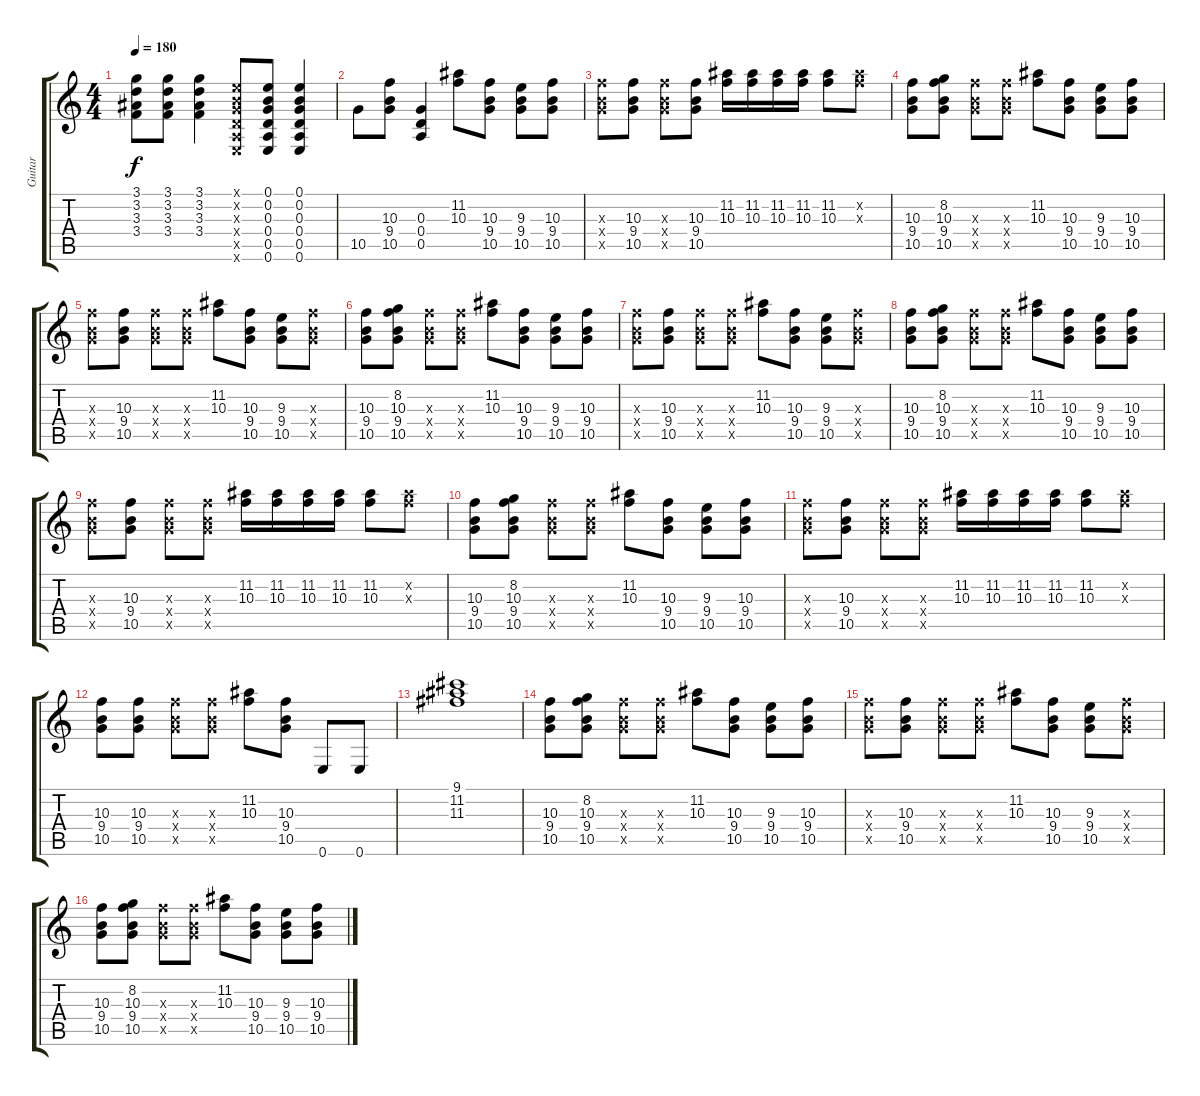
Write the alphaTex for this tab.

\track ("Guitar" "Guitar") {instrument distortionguitar}
\staff {score tabs}
\tuning (E4 B3 G3 D3 A2 E2) {hide}
\ts (4 4)
\tempo 180
\clef g2
\ks c
(3.1 3.2 3.3 3.4).8{dy f instrument distortionguitar} (3.1 3.2 3.3 3.4).8 (3.1 3.2 3.3 3.4).4 (0.1{x} 0.2{x} 0.3{x} 0.4{x} 0.5{x} 0.6{x}).8 (0.1 0.2 0.3 0.4 0.5 0.6).8 (0.1 0.2 0.3 0.4 0.5 0.6).4 |
10.5.8 (10.3 9.4 10.5).8 (0.3 0.4 0.5).4 (11.2 10.3).8 (10.3 9.4 10.5).8 (9.3 9.4 10.5).8 (10.3 9.4 10.5).8 |
(10.3{x} 9.4{x} 10.5{x}).8 (10.3 9.4 10.5).8 (10.3{x} 9.4{x} 10.5{x}).8 (10.3 9.4 10.5).8 (11.2 10.3).16 (11.2 10.3).16 (11.2 10.3).16 (11.2 10.3).16 (11.2 10.3).8 (11.2{x} 10.3{x}).8 |
(10.3 9.4 10.5).8 (8.2 10.3 9.4 10.5).8 (10.3{x} 9.4{x} 10.5{x}).8 (10.3{x} 9.4{x} 10.5{x}).8 (11.2 10.3).8 (10.3 9.4 10.5).8 (9.3 9.4 10.5).8 (10.3 9.4 10.5).8 |
(10.3{x} 9.4{x} 10.5{x}).8 (10.3 9.4 10.5).8 (10.3{x} 9.4{x} 10.5{x}).8 (10.3{x} 9.4{x} 10.5{x}).8 (11.2 10.3).8 (10.3 9.4 10.5).8 (9.3 9.4 10.5).8 (10.3{x} 9.4{x} 10.5{x}).8 |
(10.3 9.4 10.5).8 (8.2 10.3 9.4 10.5).8 (10.3{x} 9.4{x} 10.5{x}).8 (10.3{x} 9.4{x} 10.5{x}).8 (11.2 10.3).8 (10.3 9.4 10.5).8 (9.3 9.4 10.5).8 (10.3 9.4 10.5).8 |
(10.3{x} 9.4{x} 10.5{x}).8 (10.3 9.4 10.5).8 (10.3{x} 9.4{x} 10.5{x}).8 (10.3{x} 9.4{x} 10.5{x}).8 (11.2 10.3).8 (10.3 9.4 10.5).8 (9.3 9.4 10.5).8 (10.3{x} 9.4{x} 10.5{x}).8 |
(10.3 9.4 10.5).8 (8.2 10.3 9.4 10.5).8 (10.3{x} 9.4{x} 10.5{x}).8 (10.3{x} 9.4{x} 10.5{x}).8 (11.2 10.3).8 (10.3 9.4 10.5).8 (9.3 9.4 10.5).8 (10.3 9.4 10.5).8 |
(10.3{x} 9.4{x} 10.5{x}).8 (10.3 9.4 10.5).8 (10.3{x} 9.4{x} 10.5{x}).8 (10.3{x} 9.4{x} 10.5{x}).8 (11.2 10.3).16 (11.2 10.3).16 (11.2 10.3).16 (11.2 10.3).16 (11.2 10.3).8 (11.2{x} 10.3{x}).8 |
(10.3 9.4 10.5).8 (8.2 10.3 9.4 10.5).8 (10.3{x} 9.4{x} 10.5{x}).8 (10.3{x} 9.4{x} 10.5{x}).8 (11.2 10.3).8 (10.3 9.4 10.5).8 (9.3 9.4 10.5).8 (10.3 9.4 10.5).8 |
(10.3{x} 9.4{x} 10.5{x}).8 (10.3 9.4 10.5).8 (10.3{x} 9.4{x} 10.5{x}).8 (10.3{x} 9.4{x} 10.5{x}).8 (11.2 10.3).16 (11.2 10.3).16 (11.2 10.3).16 (11.2 10.3).16 (11.2 10.3).8 (11.2{x} 10.3{x}).8 |
(10.3 9.4 10.5).8 (10.3 9.4 10.5).8 (10.3{x} 9.4{x} 10.5{x}).8 (10.3{x} 9.4{x} 10.5{x}).8 (11.2 10.3).8 (10.3 9.4 10.5).8 0.6.8 0.6.8 |
(9.1 11.2 11.3).1 |
(10.3 9.4 10.5).8 (8.2 10.3 9.4 10.5).8 (10.3{x} 9.4{x} 10.5{x}).8 (10.3{x} 9.4{x} 10.5{x}).8 (11.2 10.3).8 (10.3 9.4 10.5).8 (9.3 9.4 10.5).8 (10.3 9.4 10.5).8 |
(10.3{x} 9.4{x} 10.5{x}).8 (10.3 9.4 10.5).8 (10.3{x} 9.4{x} 10.5{x}).8 (10.3{x} 9.4{x} 10.5{x}).8 (11.2 10.3).8 (10.3 9.4 10.5).8 (9.3 9.4 10.5).8 (10.3{x} 9.4{x} 10.5{x}).8 |
(10.3 9.4 10.5).8 (8.2 10.3 9.4 10.5).8 (10.3{x} 9.4{x} 10.5{x}).8 (10.3{x} 9.4{x} 10.5{x}).8 (11.2 10.3).8 (10.3 9.4 10.5).8 (9.3 9.4 10.5).8 (10.3 9.4 10.5).8
